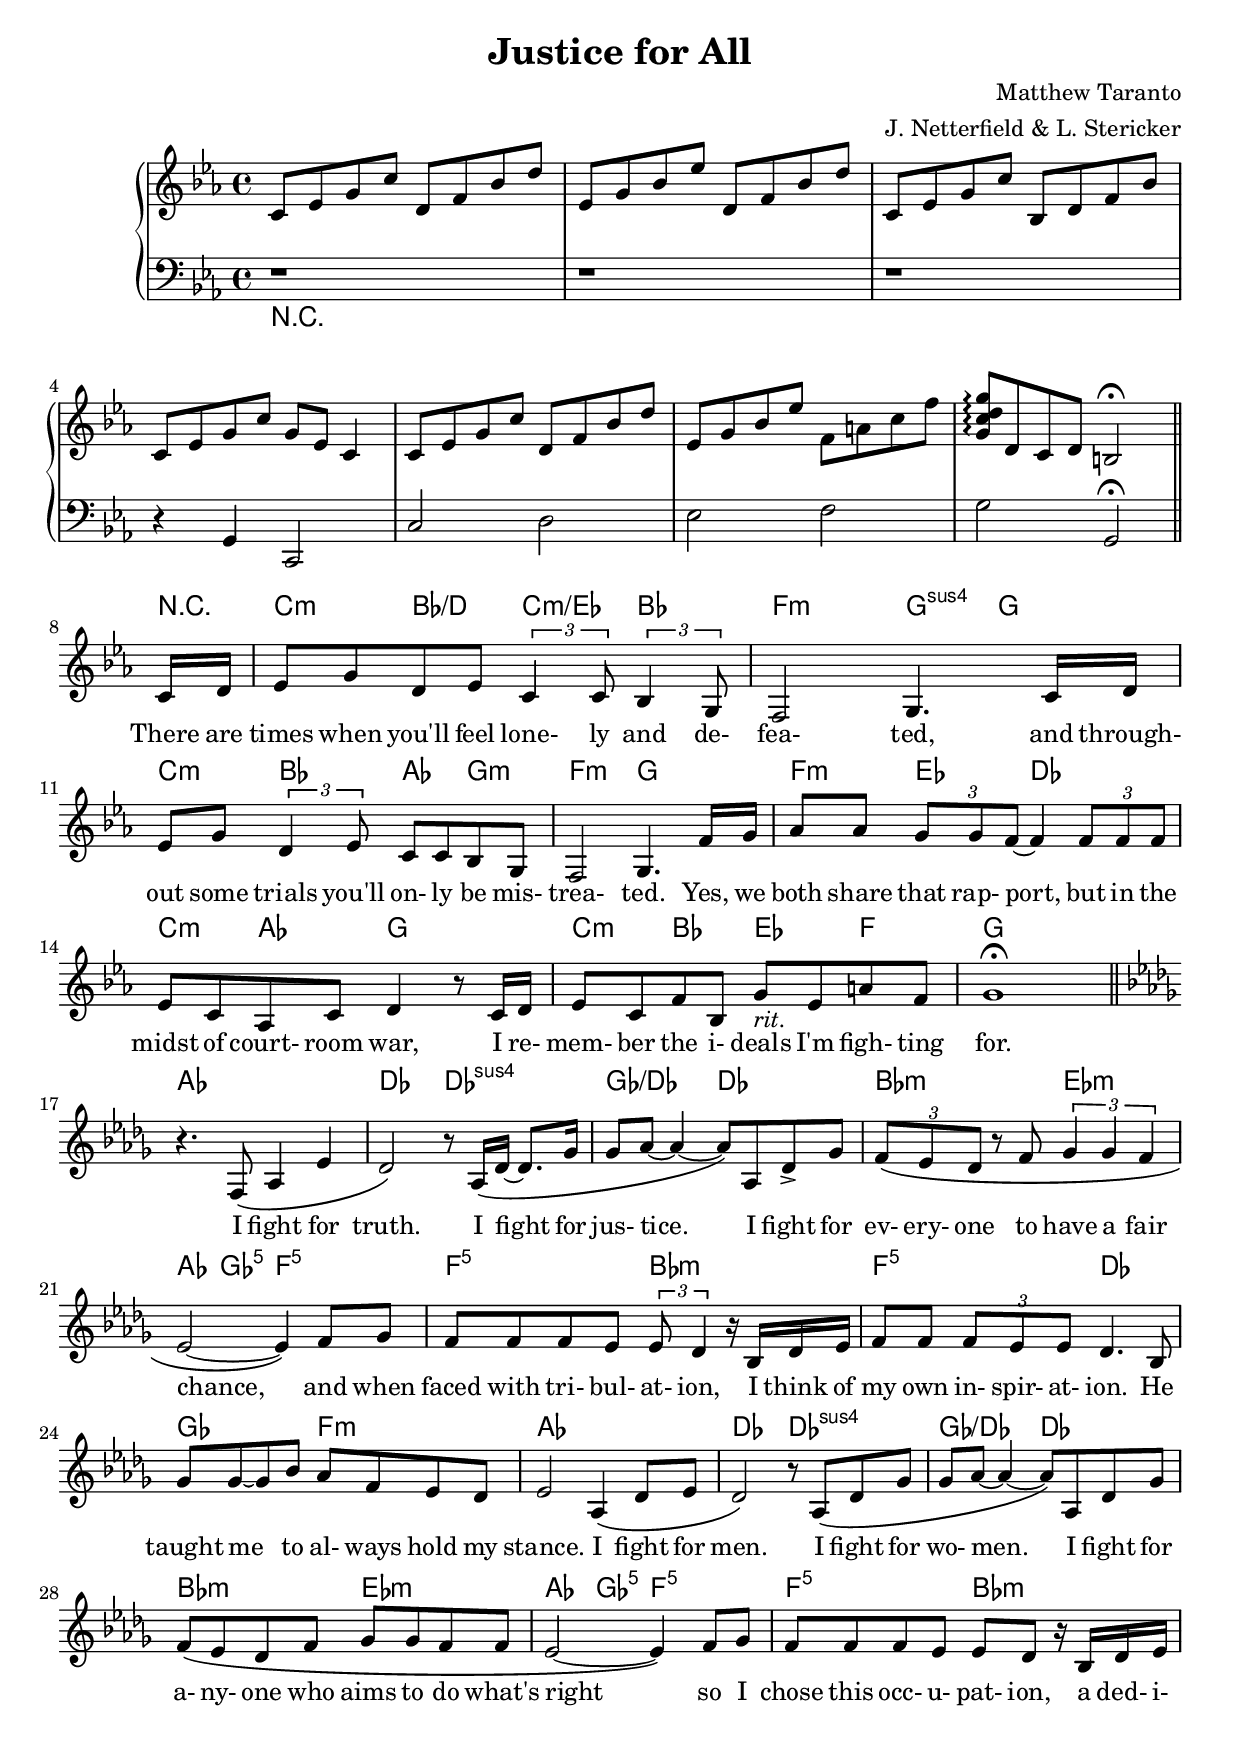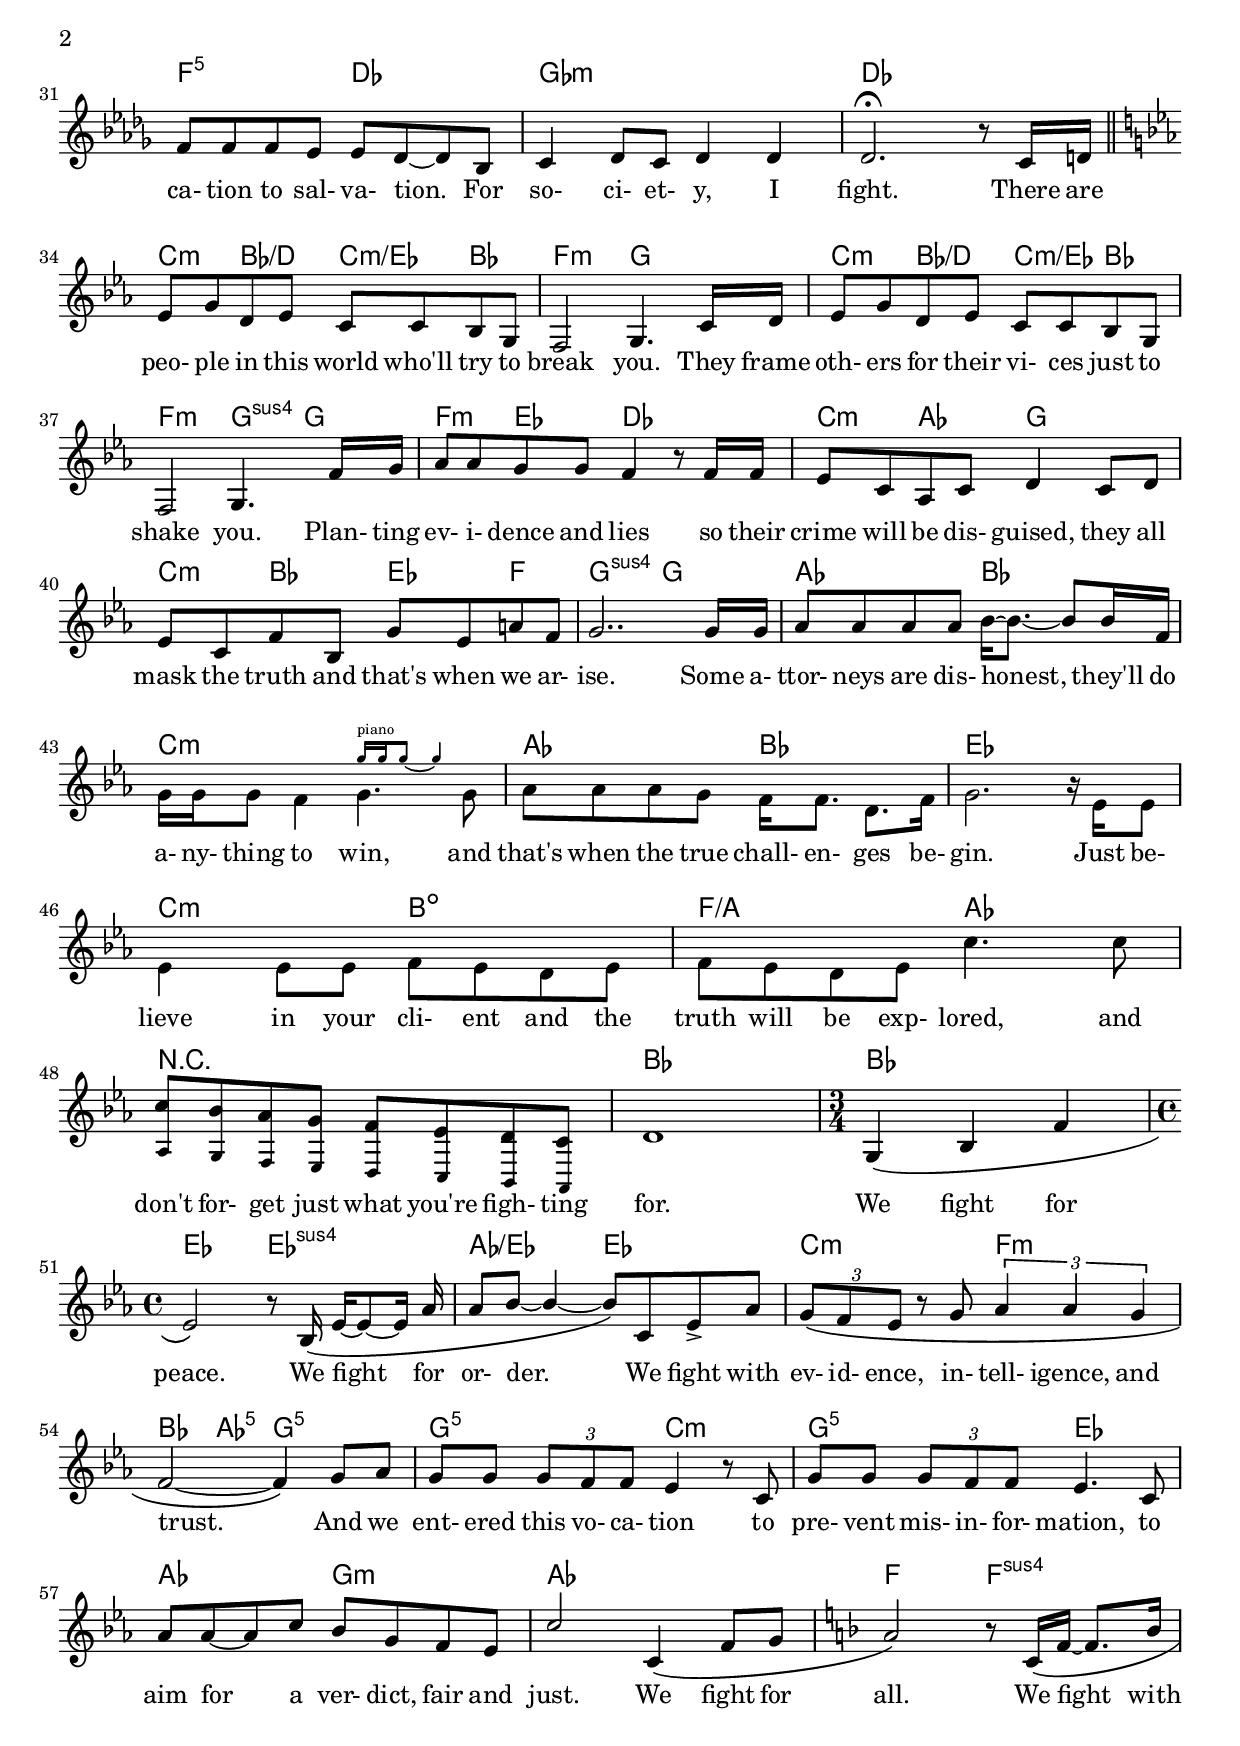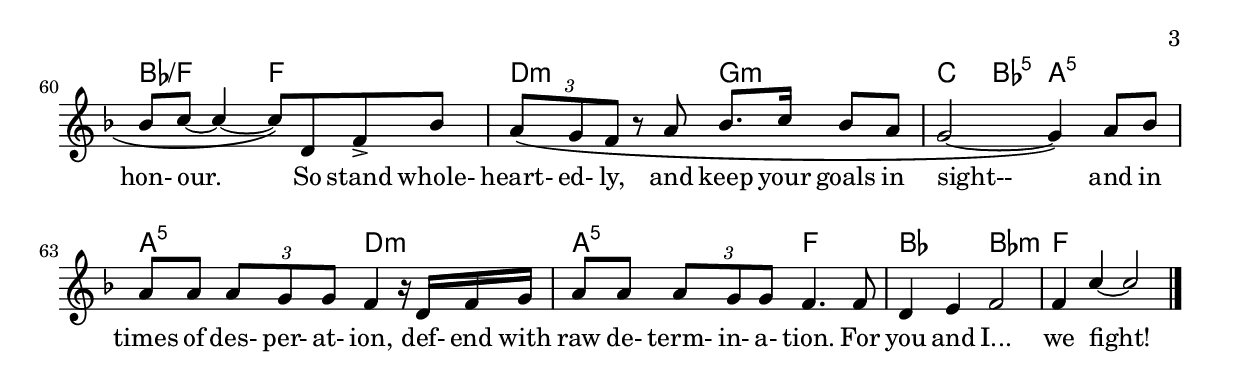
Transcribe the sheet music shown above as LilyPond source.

 \header {
  title = "Justice for All"
  composer = "Matthew Taranto"
  arranger = "J. Netterfield & L. Stericker"
}

\layout {   
  \context {     
    \Staff \RemoveEmptyStaves
    \override VerticalAxisGroup #'remove-first = ##t
  }
}

\score {
  <<
  \new PianoStaff \relative c' <<
    \new Staff {
      \key c \minor
      c8 ees g c
      d, f bes d |
      ees, g bes ees
      d, f bes d |
      c, ees g c
      bes, d f bes |
      c, ees g c g ees c4 |

      c8 ees g c
      d, f bes d |
      ees, g bes ees
      f, a c f |
      <g, c d g>8\arpeggio
      d c d b2\fermata 
      \bar "||"
      % Hide time signature
      \override Staff.TimeSignature #'stencil = ##f

      % Without this, some extra space is added after the line...
      \once \set Staff.explicitKeySignatureVisibility = #end-of-line-invisible
      \break
    }
    \new Staff {
      \key c \minor
      \clef bass
      r1 |
      r1 |
      r1 |
      r4 g, c,2 |

      c'2
      d
      ees
      f |
      g2
      g,\fermata
      \bar "||"
      % Hide time signature
      \override Staff.TimeSignature #'stencil = ##f

      % Without this, some extra space is added after the line...
      \once \set Staff.explicitKeySignatureVisibility = #end-of-line-invisible
      \break
    }
  >> 
  \chordmode {
    \set ChordNames.midiInstrument = "acoustic guitar (nylon)"
    R1*7

    % Without this, some extra space is added after the line...
    \once \set Staff.explicitKeySignatureVisibility = #end-of-line-invisible
    \break

    \time 1/8
    r8

    \time 4/4
    \powerChords
    
    c4:m bes/d c:m/ees bes
    f2:m g4:sus4 g

    c4:m bes aes g:m
    f2:m g

    f4:m ees des2
    c4:m aes g2

    c4:m bes ees f
    g1
    aes1

    des2 des:sus4
    ges/des des
    bes:m ees:m
    aes4 ges:1.5 f2:1.5

    f2:1.5 bes:m
    f2:1.5 des
    ges f:m
    aes1

    des2 des:sus4
    ges/des des
    bes:m ees:m
    aes4 ges:1.5 f2:1.5

    f2:1.5 bes:m
    f2:1.5 des
    ges1:m
    des1

    c4:m bes/d c:m/ees bes
    f2:m g2

    c4:m bes/d c:m/ees bes
    f2:m g4:sus4 g

    f4:m ees des2
    c4:m aes g2
    c4:m bes ees f
    g2:sus4 g

    aes bes
    c1:m
    aes2 bes
    ees1
    c2:m b:dim
    f/a aes

    r1
    bes

    \transpose des ees {
      \time 3/4
      aes2.
      \time 4/4

      des2 des:sus4
      ges/des des
      bes:m ees:m
      aes4 ges:1.5 f2:1.5

      f2:1.5 bes:m
      f2:1.5 des
      ges f:m
    }

    aes1

    \transpose des f {
      des2 des:sus4
      ges/des des
      bes:m ees:m
      aes4 ges:1.5 f2:1.5

      f2:1.5 bes:m
      f2:1.5 des
      ges2 ges2:m
      des1
    }
  }
  \new Staff \relative c {
    R1*7
    \override Staff.TimeSignature #'stencil = ##f

    % Without this, some extra space is added after the line...
    \once \set Staff.explicitKeySignatureVisibility = #end-of-line-invisible
    \break

    \key c \minor
    \time 1/8
    \new Voice = "vocals" {
      c'16 d
      \time 4/4
    
      ees8 g d ees \tuplet 3/2 {c4 c8} \tuplet 3/2 {bes4 g8} |
      f2 g4. c16 d |
      
      % Show future time signatures (remember, we got rid of them above...) 
      \override Staff.TimeSignature #'stencil = ##t

      ees8 g \tuplet 3/2 {d4 ees8} c8 c bes g |
      f2 g4. f'16 g |

      aes8 aes \tuplet 3/2 {g g f ~} f4 % Not entirely convinced of these triplets
      \tuplet 3/2 { f8 f f } |
      ees c aes c d4
      r8 c16 d |
      ees8 c f bes, g'_\markup{\italic rit.} ees a f |
      g1  \fermata

      \bar "||"

      \key des \major
      r4. f,8\( aes4 ees' |
      des2 \) r8 aes16 \( des ~ des8. ges16 |
      ges8 aes ~ aes4 ~ aes8 \)
      as, des-> ges |
      \tuplet 3/2 {f \( ees des8} r f \tuplet 3/2 { ges4 ges f }|
      ees2 ~ ees4 \) f8 ges |
      f f f ees \tuplet 3/2 {ees des4} r16 bes16 des ees |
      f8 f \tuplet 3/2 {f ees ees} des4. bes8 |
      ges' ges ~ ges bes aes f ees des |
      ees2  aes,4 \( des8 ees |
      
      des2 \) r8 aes  \( des ges |
      ges aes ~ aes4 ~ aes8 \)
      aes, des ges |
      f \( ees des8 f ges8 ges f f |
      ees2 ~ ees4 \) f8 ges |
      f f f ees ees des r16 bes16 des ees |
      f8 f f ees ees des ~ des bes |

      c4 des8 c des4 des |
      des2.\fermata r8 c16 d \bar "||"

      \break
      \key c \minor

      ees8 g d ees c c bes g |
      f2 g4. c16 d |

      ees8 g d ees c c bes g |
      f2 g4. f'16 g |

      aes8 aes g g f4
      r8 f16 f
      ees8 c aes c d4
      c8 d |
      ees c f bes, g' ees a f |
      g2.. g16  g |

      aes8 aes aes aes bes16 ~ bes8. ~ bes8 bes16 f |
      <<
        { \stemDown g16 g g8 f4 g4. g8 | }
        \new CueVoice {
          s2 \stemUp g'16^"piano" g g8 ~ g4 |
        }
      >>
      aes,8 aes aes g f16 f8. d f16 |
      g2. r16 ees ees8 |
      ees4 ees8 ees f8 ees d ees |
      f ees d ees c'4. c8 |
      {
        \stemUp
        <c \tweak font-size #-2 aes,>
        <bes \tweak font-size #-2 g,>
        <aes \tweak font-size #-2 f,>
        <g \tweak font-size #-2 ees,>
        <f \tweak font-size #-2 d,>
        <ees \tweak font-size #-2 c,>
        <d \tweak font-size #-2 bes,>
        <c \tweak font-size #-2 aes,> |
      }
      d1

      % (ÃÂ¢ÃÂÃÂ¯ÃÂÃÂ°ÃÂ¢ÃÂÃÂ¡ÃÂÃÂ°ÃÂ¯ÃÂ¼ÃÂÃÂ¢ÃÂÃÂ¯ÃÂ¯ÃÂ¸ÃÂµ ÃÂ¢ÃÂÃÂ»ÃÂ¢ÃÂÃÂÃÂ¢ÃÂÃÂ»)
      \time 3/4
      g,4 \( bes f'
      \time 4/4

      %  (ÃÂ¢ÃÂÃÂ¯ÃÂÃÂ°ÃÂ¢ÃÂÃÂ¡ÃÂÃÂ°ÃÂ¯ÃÂ¼ÃÂÃÂ¢ÃÂÃÂ¯ÃÂ¯ÃÂ¸ÃÂµ ÃÂ¢ÃÂÃÂ»ÃÂ¢ÃÂÃÂÃÂ¢ÃÂÃÂ»)
      \transpose des ees \relative des' {
        des2 \) r8 aes16 \( des [~ des8 ~ des16] ges |
        ges8 aes ~ aes4 ~ aes8 \)
        bes, des-> ges |
        \tuplet 3/2 {f \( ees des8} r f \tuplet 3/2 { ges4 ges f }|
        ees2 ~ ees4 \) f8 ges |
        f f \tuplet 3/2 {f ees ees} des4 r8 bes8 |
        f'  8 f \tuplet 3/2 {f ees ees} des4. bes8 |
        ges' ges ~ ges bes aes f ees des |
      }
      c'2 c,4 \( f8 g 

      % (ÃÂ¢ÃÂÃÂ¯ÃÂÃÂ°ÃÂ¢ÃÂÃÂ¡ÃÂÃÂ°ÃÂ¯ÃÂ¼ÃÂÃÂ¢ÃÂÃÂ¯ÃÂ¯ÃÂ¸ÃÂµ ÃÂ¢ÃÂÃÂ»ÃÂ¢ÃÂÃÂÃÂ¢ÃÂÃÂ»)
      \key f \major
      a2 \)
      \transpose des f \relative des' {
        r8 aes16 \( des ~ des8. ges16 |
        ges8 aes ~ aes4 ~ aes8 \)
        bes, des-> ges |
        \tuplet 3/2 {f \( ees des8} r f ges8. aes16 ges8 f |
        ees2 ~ ees4 \) f8 ges |
        f f \tuplet 3/2 {f ees ees} des4 r16 bes des ees |
        f8 f \tuplet 3/2 {f ees ees} des4. des8 |
      }
      d,4 e f2
      f4 c'4 ~ c2

      \bar "|."
    }
  }
  \new Lyrics \lyricsto "vocals" {
    There are times when you'll feel lone- ly and de-
    fea- ted, and through- out some trials you'll on- ly be mis-
    trea- ted. Yes, we
    both share that rap- port, but in the
    midst of court- room war, I re-
    mem- ber the i- deals I'm figh- ting
    for.

    I fight for truth.
    I fight for jus- tice.
    I fight for ev- ery- one to have a fair chance,
    
    and when faced with tri- bul- at- ion,
    I think of my own in- spir- at- ion.
    He taught me to al- ways hold my stance.

    I fight for men.
    I fight for wo- men.
    I fight for a- ny- one who aims to do what's right
    so I chose this occ- u- pat- ion,
    a ded- i- ca- tion to sal- va- tion.
    For so- ci- et- y, I fight.

    There are peo- ple in this world who'll try to break you.
    They frame oth- ers for their vi- ces just to shake you.
    Plan- ting ev- i- dence and lies
    so their crime will be dis- guised,
    they all mask the truth and that's when we ar- ise.

    Some a- ttor- neys are dis- honest, they'll do a- ny- thing to win,
    and that's when the true chall- en- ges be- gin.
    Just be- lieve in your cli- ent and the truth will be exp- lored,
    and don't for- get just what you're figh- ting for.

    We fight for peace.
    We fight for or- der.
    We fight with ev- id- ence, in- tell- igence, and trust.
    And we ent- ered this vo- ca- tion to
    pre- vent mis- in- for- mation, to
    aim for a ver- dict, fair and just.

    We fight for all.
    We fight with hon- our.
    So stand whole- heart- ed- ly,
    and keep your goals in sight--
    and in times of des- per- at- ion,
    def- end with raw de- term- in- a- tion.
    For you and I...
    we fight!
  }
  >>
  \midi {}
  \layout {}
}